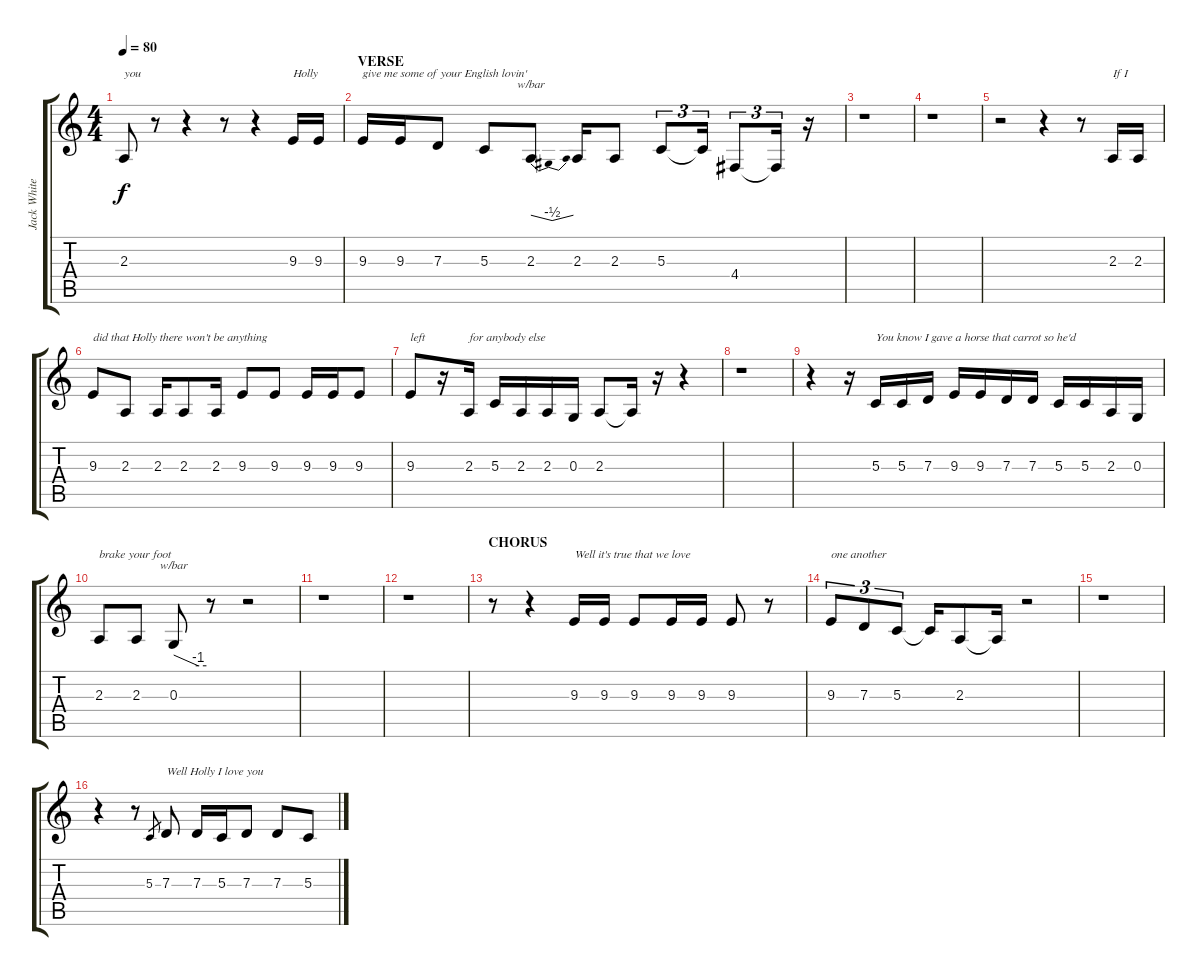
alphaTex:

\track ("Jack White (Voice)" "Jack White") {instrument bassoon}
\staff {score tabs}
\tuning (E4 B3 G3 D3 A2 E2) {hide}
\ts (4 4)
\tempo 80
\clef g2
\ks c
2.3.8{txt "you" dy f} r.8 r.4 r.8 r.4 9.3.16{txt "Holly"} 9.3.16 |
\section ("" "VERSE")
9.3.16{txt "give me some of your English lovin'"} 9.3.16 7.3.8 5.3.8 2.3.8{tbe (dip default 0 0 30 -2 60 0)} 2.3.16 2.3.8 5.3.8{tu (3 2)} 5.3{t}.16{tu (3 2)} 4.4.8{tu (3 2)} 4.4{t}.16{tu (3 2)} r.16 |
r.1 |
r.1 |
r.2 r.4 r.8 2.3.16{txt "If I"} 2.3.16 |
9.3.8{txt "did that Holly there won't be anything"} 2.3.8 2.3.16 2.3.8 2.3.16 9.3.8 9.3.8 9.3.16 9.3.16 9.3.8 |
9.3.8{txt "left"} r.16 2.3.16{txt "for anybody else"} 5.3.16 2.3.16 2.3.16 0.3.16 2.3.8 2.3{t}.16 r.16 r.4 |
r.1 |
r.4 r.16 5.3.16{txt "You know I gave a horse that carrot so he'd"} 5.3.16 7.3.16 9.3.16 9.3.16 7.3.16 7.3.16 5.3.16 5.3.16 2.3.16 0.3.16 |
2.3.8{txt "brake your foot"} 2.3.8 0.3.8{tbe (custom default 0 0 45 -4 60 -4)} r.8 r.2 |
r.1 |
r.1 |
\section ("" "CHORUS")
r.8 r.4 9.3.16{txt "Well it's true that we love"} 9.3.16 9.3.8 9.3.16 9.3.16 9.3.8 r.8 |
9.3.8{tu (3 2) txt "one another"} 7.3.8{tu (3 2)} 5.3.8{tu (3 2)} 5.3{t}.16 2.3.8 2.3{t}.16 r.2 |
r.1 |
r.4 r.8 5.3.8{gr} 7.3.8{txt "Well Holly I love you"} 7.3.16 5.3.16 7.3.8 7.3.8 5.3.8
